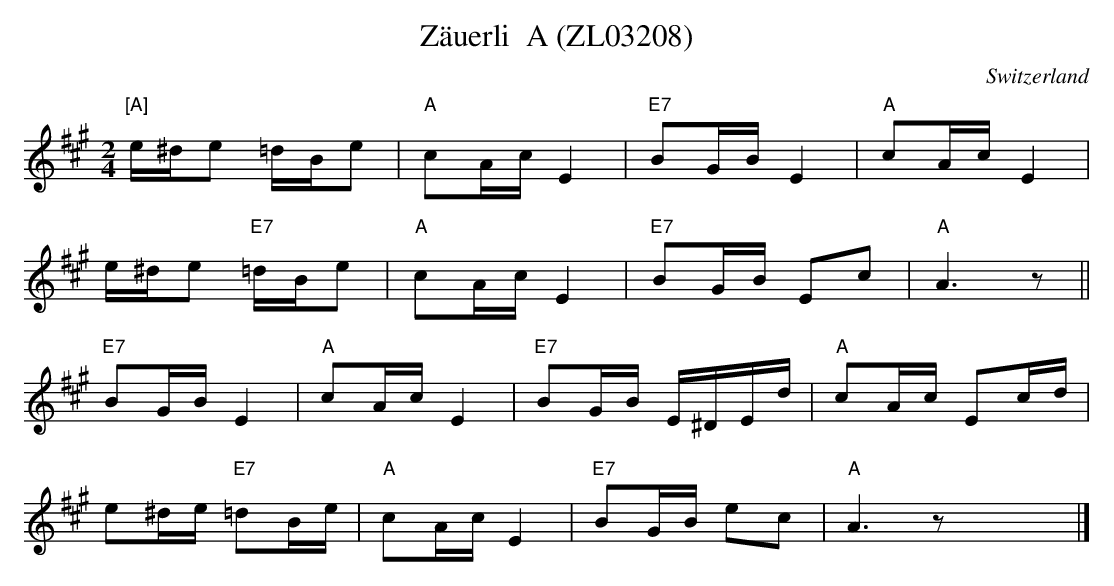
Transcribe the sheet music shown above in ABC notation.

X:1
T:Zäuerli  A (ZL03208)
O:Switzerland
M:2/4
L:1/8
K:A major
"[A]"e/^d/e =d/B/e | "A"cA/c/ E2 | "E7"BG/B/ E2 | "A"cA/c/ E2 |
e/^d/e "E7"=d/B/e | "A"cA/c/ E2 | "E7"BG/B/ Ec | "A"A3 z ||
"E7"BG/B/ E2 | "A"cA/c/ E2 |  "E7"BG/B/ E/^D/E/d/ | "A"cA/c/ Ec/d/ |
e^d/e/ "E7"=dB/e/ | "A"cA/c/ E2 | "E7"BG/B/ ec | "A"A3 z X|]
